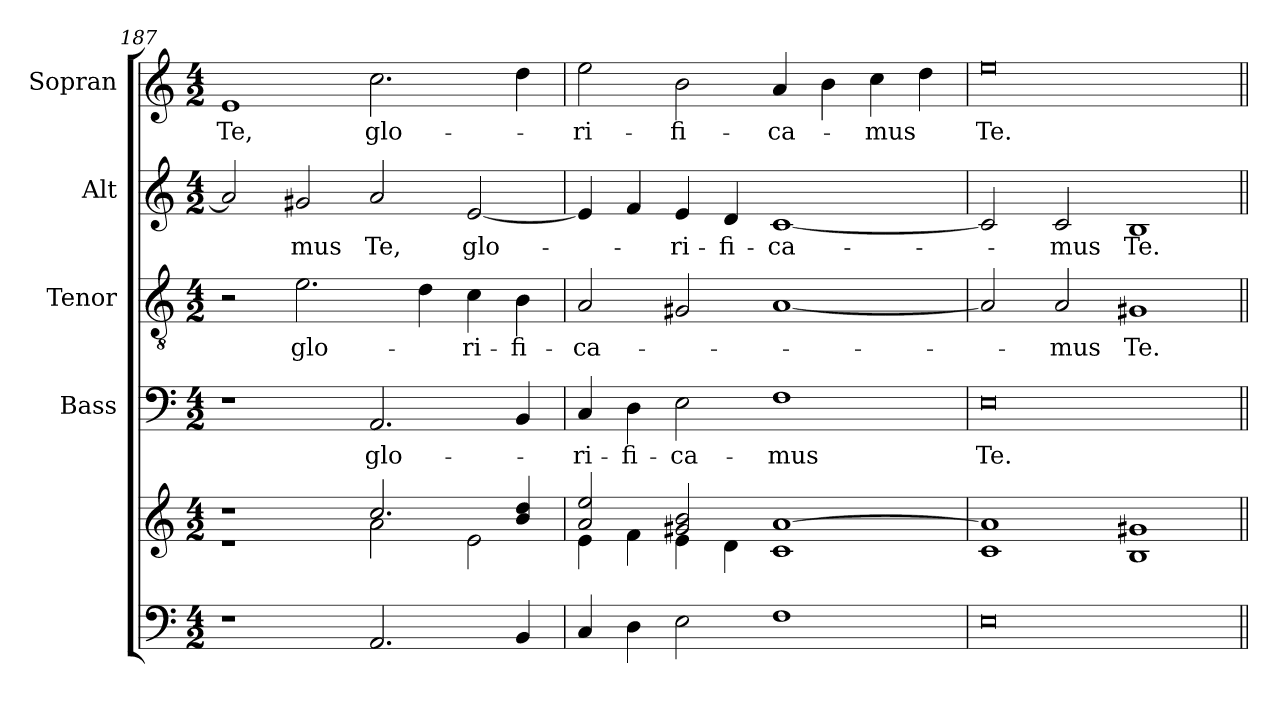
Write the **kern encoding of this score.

**kern	**kern	**kern	**text	**kern	**text	**kern	**text	**kern	**text
*part5	*part5	*part4	*part4	*part3	*part3	*part2	*part2	*part1	*part1
*staff6	*staff5	*staff4	*staff4	*staff3	*staff3	*staff2	*staff2	*staff1	*staff1
*	*	*I"Bass	*	*I"Tenor	*	*I"Alt	*	*I"Sopran	*
*	*	*I'B.	*	*I'T.	*	*I'A.	*	*I'S.	*
*clefF4	*clefG2	*clefF4	*	*clefGv2	*	*clefG2	*	*clefG2	*
*k[]	*k[]	*k[]	*	*k[]	*	*k[]	*	*k[]	*
*C:	*C:	*C:	*	*C:	*	*C:	*	*C:	*
*M4/2	*M4/2	*M4/2	*	*M4/2	*	*M4/2	*	*M4/2	*
=187	=187	=187	=187	=187	=187	=187	=187	=187	=187
*	*^	*	*	*	*	*	*	*	*
!	!	!	!	!	!	!	!	!	!	!LO:LY:b
1r	1r	1r	1r	.	2r	.	2a/]	.	1e	Te,
!	!	!	!	!	!	!LO:LY:b	!	!LO:LY:b	!	!
.	.	.	.	.	2.e\	glo-	2g#X/	-mus	.	.
!	!	!	!	!LO:LY:b	!	!	!	!LO:LY:b	!	!LO:LY:b
2.AA/	2.cc/	2a\	2.AA/	glo-	.	.	2a/	Te,	2.cc\	glo-
.	.	.	.	.	4d\	.	.	.	.	.
!	!	!	!	!	!	!LO:LY:b	!	!LO:LY:b	!	!
.	.	2e\	.	.	4c\	-ri-	[2e/	glo-	.	.
!	!	!	!	!	!	!LO:LY:b	!	!	!	!
4BB/	4b/ 4dd/	.	4BB/	.	4B\	-fi-	.	.	4dd\	.
!!LO:LB:g=z
=188	=188	=188	=188	=188	=188	=188	=188	=188	=188	=188
!	!	!	!	!LO:LY:b	!	!LO:LY:b	!	!	!	!LO:LY:b
4C/	2a/ 2ee/	4e\	4C/	-ri-	2A/	-ca-	4e/]	.	2ee\	-ri-
!	!	!	!	!LO:LY:b	!	!	!	!	!	!
4D\	.	4f\	4D\	-fi-	.	.	4f/	.	.	.
!	!	!	!	!LO:LY:b	!	!	!	!LO:LY:b	!	!LO:LY:b
2E\	2g#X/ 2b/	4e\	2E\	-ca-	2G#X/	.	4e/	-ri-	2b\	-fi-
!	!	!	!	!	!	!	!	!LO:LY:b	!	!
.	.	4d\	.	.	.	.	4d/	-fi-	.	.
!	!	!	!	!LO:LY:b	!	!	!	!LO:LY:b	!	!LO:LY:b
1F	[>1a	1c	1F	-mus	[1A	.	[1c	-ca-	4a/	-ca-
.	.	.	.	.	.	.	.	.	4b\	.
!	!	!	!	!	!	!	!	!	!	!LO:LY:b
.	.	.	.	.	.	.	.	.	4cc\	-mus
.	.	.	.	.	.	.	.	.	4dd\	.
*	*v	*v	*	*	*	*	*	*	*	*
=189	=189	=189	=189	=189	=189	=189	=189	=189	=189
!	!	!	!LO:LY:b	!	!	!	!	!	!LO:LY:b
0E	1c 1a]	0E	Te.	2A/]	.	2c/]	.	0ee	Te.
!	!	!	!	!	!LO:LY:b	!	!LO:LY:b	!	!
.	.	.	.	2A/	-mus	2c/	-mus	.	.
!	!	!	!	!	!LO:LY:b	!	!LO:LY:b	!	!
.	1B 1g#X	.	.	1G#X	Te.	1B	Te.	.	.
=||	=||	=||	=||	=||	=||	=||	=||	=||	=||
*-	*-	*-	*-	*-	*-	*-	*-	*-	*-
